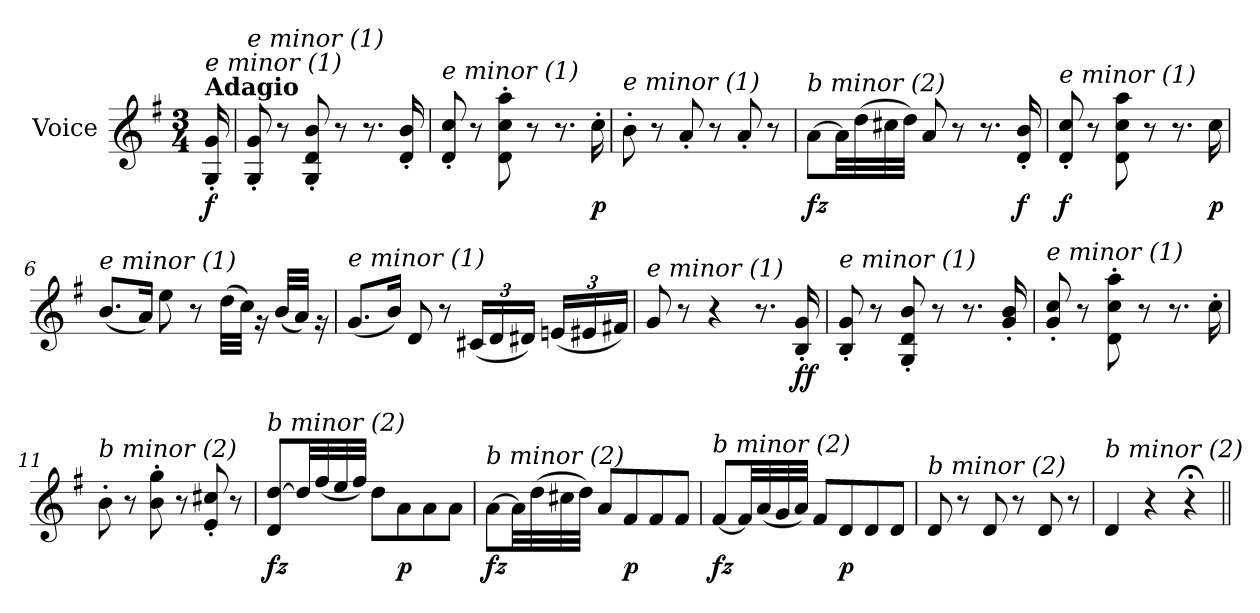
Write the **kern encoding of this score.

**kern	**dynam
*part1	*part1
*staff1	*staff1
*I"Voice	*
*I'V	*
*clefG2	*
*k[f#]	*
*M3/4	*
=	=
!LO:TX:a:B:t=Adagio	!
!LO:TX:i:t=e minor (1)	!
!	!LO:DY:b
16G/' 16g/'	f
=1	=1
!LO:TX:i:t=e minor (1)	!
8G/' 8g/'	.
8r	.
8G/' 8d/' 8b/'	.
8r	.
8.r	.
16d/' 16b/'	.
=2	=2
!LO:TX:i:t=e minor (1)	!
8d/' 8cc/'	.
8r	.
8d\' 8cc\' 8aa\'	.
8r	.
8.r	.
!	!LO:DY:b
16cc'\	p
=3	=3
!LO:TX:i:t=e minor (1)	!
8b'\	.
8r	.
8a'/	.
8r	.
8a'/	.
8r	.
=4	=4
!LO:TX:i:t=b minor (2)	!
!	!LO:DY:b
[8a\L	fz
32a\LL]	.
(>32dd\	.
32cc#X\	.
32dd\JJJ)	.
8a/	.
8r	.
8.r	.
!	!LO:DY:b
16d/' 16b/'	f
!!LO:LB:g=z
=5	=5
!LO:TX:i:t=e minor (1)	!
!	!LO:DY:b
8d/' 8cc/'	f
8r	.
8d\ 8cc\ 8aa\	.
8r	.
8.r	.
!	!LO:DY:b
16cc\	p
=6	=6
!LO:TX:i:t=e minor (1)	!
(<8.b/L	.
16a/Jk)	.
8ee\	.
8r	.
(>32dd\LLL	.
32cc\JJJ)	.
16rg	.
(<32b/LLL	.
32a/JJJ)	.
16rg	.
=7	=7
!LO:TX:i:t=e minor (1)	!
(<8.g/L	.
16b/Jk)	.
8d/	.
8r	.
*Xbrackettup	*
(<24c#X/LL	.
24d/	.
24d#Xi/JJ)	.
(<24en/LL	.
24e#Xi/	.
24f#X/JJ)	.
=8	=8
!LO:TX:i:t=e minor (1)	!
8g/	.
8r	.
4r	.
8.r	.
!	!LO:DY:b
!	!LO:DY:n=1:b
16B/' 16g/'	f f
!!LO:LB:g=z
=9	=9
!LO:TX:i:t=e minor (1)	!
8B/' 8g/'	.
8r	.
8G/' 8d/' 8b/'	.
8r	.
8.r	.
16g/' 16b/'	.
=10	=10
!LO:TX:i:t=e minor (1)	!
8g/' 8cc/'	.
8r	.
8d\' 8cc\' 8aa\'	.
8r	.
8.r	.
16cc'\	.
=11	=11
!LO:TX:i:t=b minor (2)	!
8b'\	.
8r	.
8b\' 8gg\'	.
8r	.
8e/' 8cc#X/'	.
8r	.
=12	=12
!LO:TX:i:t=b minor (2)	!
!	!LO:DY:b
8d/ [8dd/L	fz
32dd/LL]	.
(<32ff#/	.
32ee/	.
32ff#/JJJ)	.
8dd\L	.
!	!LO:DY:b
8a\	p
8a\	.
8a\J	.
!!LO:LB:g=z
=13	=13
!LO:TX:i:t=b minor (2)	!
!	!LO:DY:b
[8a\L	fz
32a\LL]	.
(>32dd\	.
32cc#X\	.
32dd\JJJ)	.
8a/L	.
!	!LO:DY:b
8f#/	p
8f#/	.
8f#/J	.
=14	=14
!LO:TX:i:t=b minor (2)	!
!	!LO:DY:b
[8f#/L	fz
32f#/LL]	.
(<32a/	.
32g/	.
32a/JJJ)	.
8f#/L	.
!	!LO:DY:b
8d/	p
8d/	.
8d/J	.
=15	=15
!LO:TX:i:t=b minor (2)	!
8d/	.
8r	.
8d/	.
8r	.
8d/	.
8r	.
=16	=16
!LO:TX:i:t=b minor (2)	!
4d/	.
4r	.
4r;<	.
=||	=||
*-	*-
